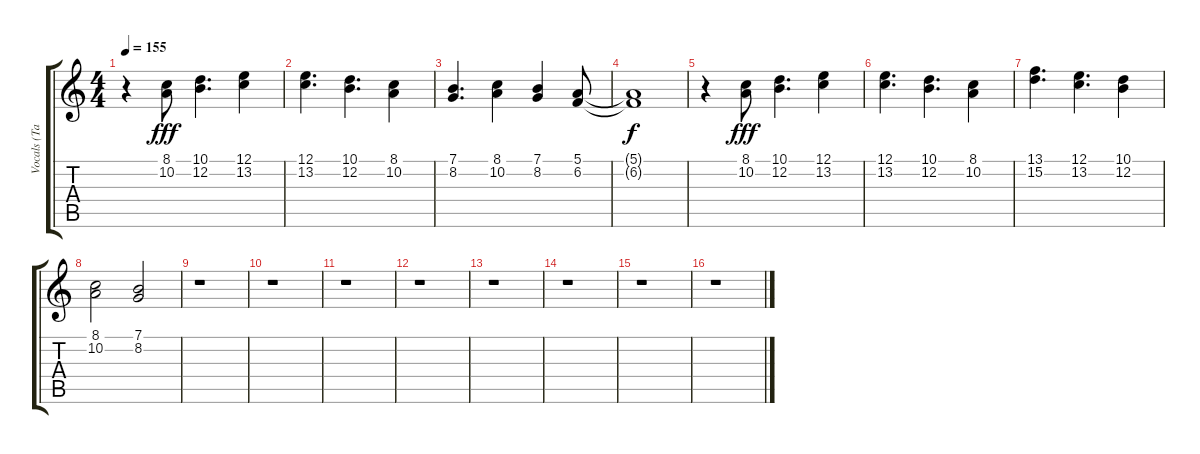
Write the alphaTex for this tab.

\track ("Vocals (Tarja)" "Vocals (Ta") {instrument lead3calliope}
\staff {score tabs}
\tuning (E4 B3 G3 D3 A2 E2) {hide}
\ts (4 4)
\tempo 155
\clef g2
\ks c
r.4{dy fff} (8.1 10.2).8 (10.1 12.2).4{d} (12.1 13.2).4 |
(12.1 13.2).4{d} (10.1 12.2).4{d} (8.1 10.2).4 |
(7.1 8.2).4{d} (8.1 10.2).4 (7.1 8.2).4 (5.1 6.2).8 |
(5.1{t} 6.2{t}).1{dy f} |
r.4 (8.1 10.2).8{dy fff} (10.1 12.2).4{d} (12.1 13.2).4 |
(12.1 13.2).4{d} (10.1 12.2).4{d} (8.1 10.2).4 |
(13.1 15.2).4{d} (12.1 13.2).4{d} (10.1 12.2).4 |
(8.1 10.2).2 (7.1 8.2).2 |
r.1 |
r.1 |
r.1 |
r.1 |
r.1 |
r.1 |
r.1 |
r.1
